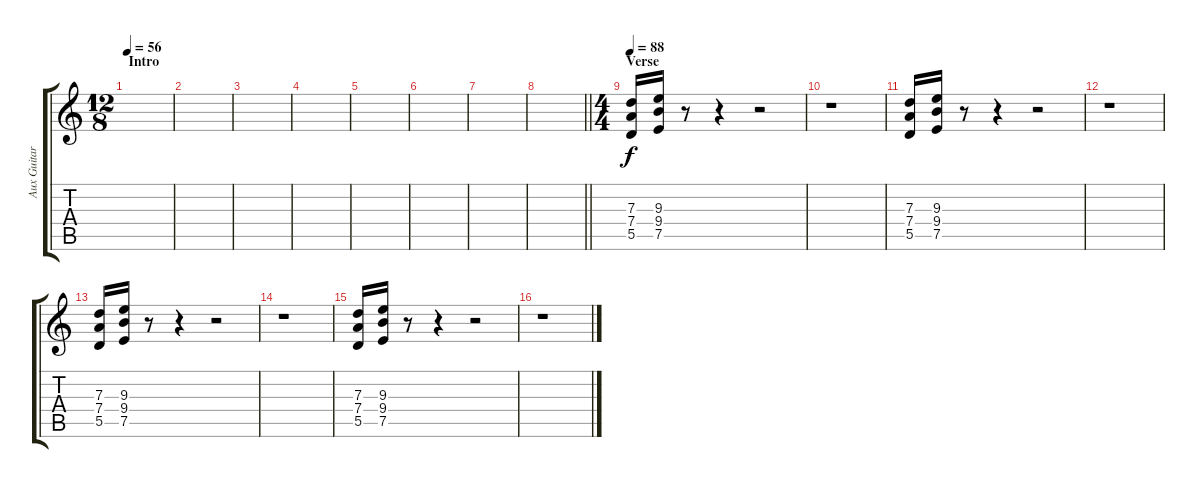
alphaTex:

\track ("Aux Guitar" "Aux Guitar") {instrument distortionguitar}
\staff {score tabs}
\tuning (E4 B3 G3 D3 A2 E2) {hide}
\ts (12 8)
\section ("" "Intro")
\tempo 56
\clef g2
\ks c
|
|
|
|
|
|
|
\barLineRight lightlight
|
\ts (4 4)
\section ("" "Verse")
\tempo 88
(7.3 7.4 5.5).16 (9.3 9.4 7.5).16 r.8 r.4 r.2 |
r.1 |
(7.3 7.4 5.5).16 (9.3 9.4 7.5).16 r.8 r.4 r.2 |
r.1 |
(7.3 7.4 5.5).16 (9.3 9.4 7.5).16 r.8 r.4 r.2 |
r.1 |
(7.3 7.4 5.5).16 (9.3 9.4 7.5).16 r.8 r.4 r.2 |
r.1
